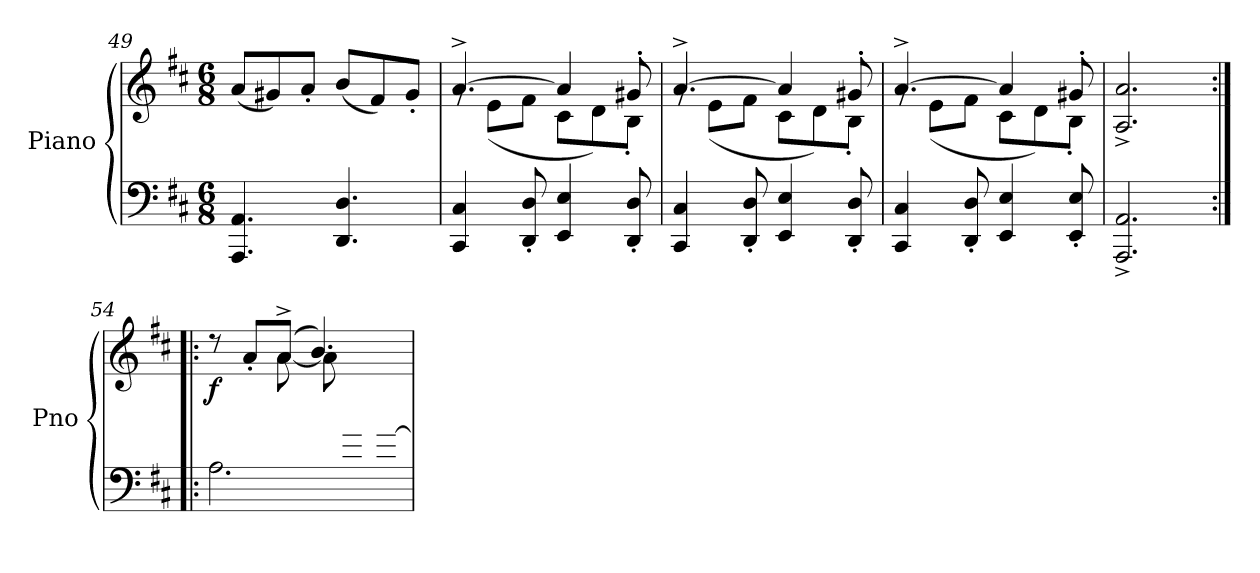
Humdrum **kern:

**kern	**kern	**dynam
*part1	*part1	*part1
*staff2	*staff1	*staff1/2
*I"Piano	*	*
*I'Pno	*	*
!!LO:LB:g=z
*clefF4	*clefG2	*
*k[f#c#]	*k[f#c#]	*
*M6/8	*M6/8	*
=49	=49	=49
4.AAA/ 4.AA/	(<8a/L	.
.	8g#X/)	.
.	8a'/J	.
4.DD/ 4.D/	(<8b/L	.
.	8f#/)	.
.	8g#'/J	.
=50	=50	=50
*	*^	*
4CC#/ 4C#/	[4.a^/	8rg	.
.	.	(<8e<\L	.
8DD/' 8D/'	.	8f#\J	.
4EE/ 4E/	4a/]	8c#<\L	.
.	.	8d<\)	.
8DD/' 8D/'	8g#X'/	8B'\J	.
=51	=51	=51	=51
4CC#/ 4C#/	[4.a^/	8rg	.
.	.	(<8e\L	.
8DD/' 8D/'	.	8f#\J	.
4EE/ 4E/	4a/]	8c#\L	.
.	.	8d\)	.
8DD/' 8D/'	8g#X'/	8B'\J	.
=52	=52	=52	=52
*	*MM150	*	*
4CC#/ 4C#/	[4.a^/	8rg	.
.	.	(<8e\L	.
8DD/' 8D/'	.	8f#\J	.
4EE/ 4E/	4a/]	8c#\L	.
.	.	8d\)	.
8EE/' 8E/'	8g#X'/	8B'\J	.
*	*v	*v	*
=53	=53	=53
*	*MM147	*
2.AAA/^ 2.AA/^	2.A/^ 2.a/^	.
!!LO:PB:g=z
=54:|!|:	=54:|!|:	=54:|!|:
*	*MM156	*
*^	*^	*
!	!	!	!	!LO:DY:b
2ryy	2.A\	8rdd	4ryy	f
.	.	8a'/L	.	.
.	.	(>8a^/J	(<[8a\	.
.	.	4.b/)	8a\L]	.
8gn/)	.	.	4ryy	.
[8g/J	.	.	.	.
*v	*v	*	*	*
*	*v	*v	*
=	=	=
*-	*-	*-
